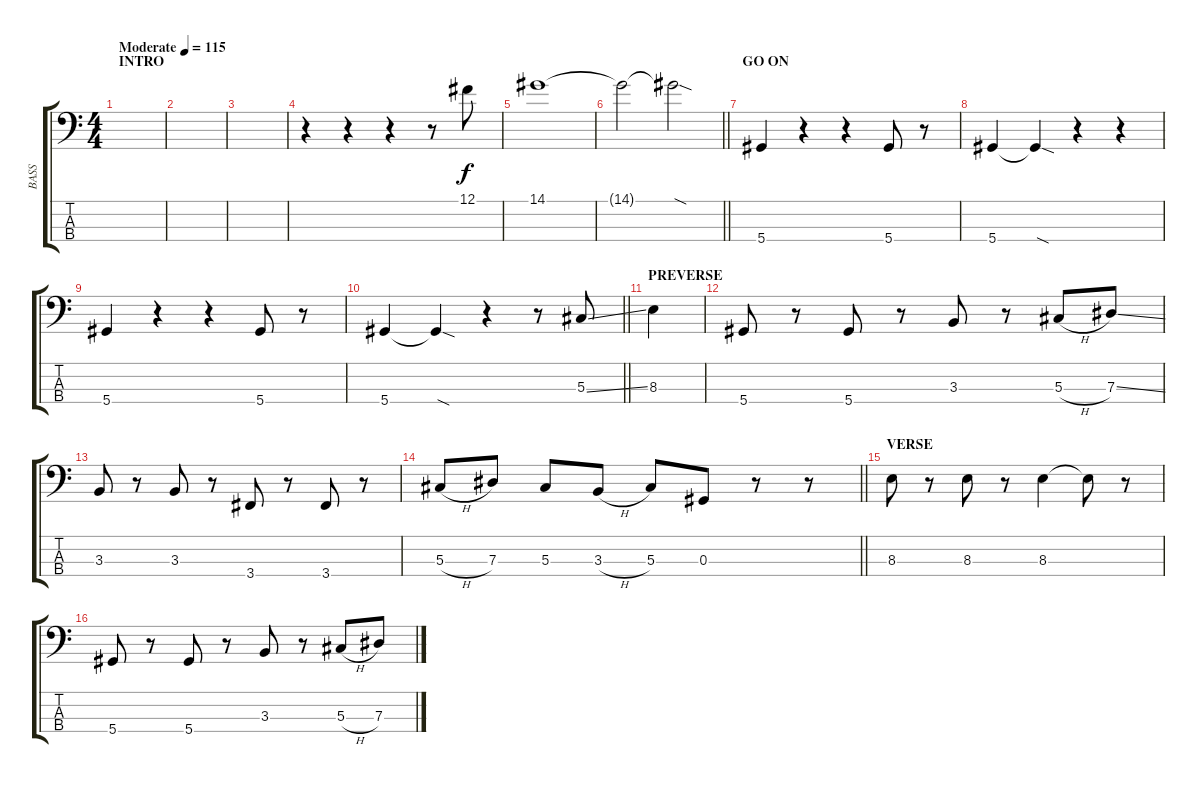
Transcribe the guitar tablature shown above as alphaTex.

\track ("BASS" "BASS") {instrument electricbassfinger}
\staff {score tabs}
\tuning (Gb2 Db2 Ab1 Eb1) {hide}
\ts (4 4)
\section ("" "INTRO")
\tempo (115 "Moderate")
\clef f4
\ks c
|
|
|
r.4 r.4 r.4 r.8 12.1.8 |
14.1.1 |
\barLineRight lightlight
14.1{t}.2 14.1{sod t}.2 |
\section ("" "GO ON")
5.4.4 r.4 r.4 5.4.8 r.8 |
5.4.4 5.4{sod t}.4 r.4 r.4 |
5.4.4 r.4 r.4 5.4.8 r.8 |
\barLineRight lightlight
5.4.4 5.4{sod t}.4 r.4 r.8 5.3{ss}.8 |
\section ("" "PREVERSE")
8.3.4 |
5.4.8 r.8 5.4.8 r.8 3.3.8 r.8 5.3{h}.8 7.3{ss}.8 |
3.3.8 r.8 3.3.8 r.8 3.4.8 r.8 3.4.8 r.8 |
\barLineRight lightlight
5.3{h}.8 7.3.8 5.3.8 3.3{h}.8 5.3.8 0.3.8 r.8 r.8 |
\section ("" "VERSE")
8.3.8 r.8 8.3.8 r.8 8.3.4 8.3{t}.8 r.8 |
5.4.8 r.8 5.4.8 r.8 3.3.8 r.8 5.3{h}.8 7.3{ss}.8
